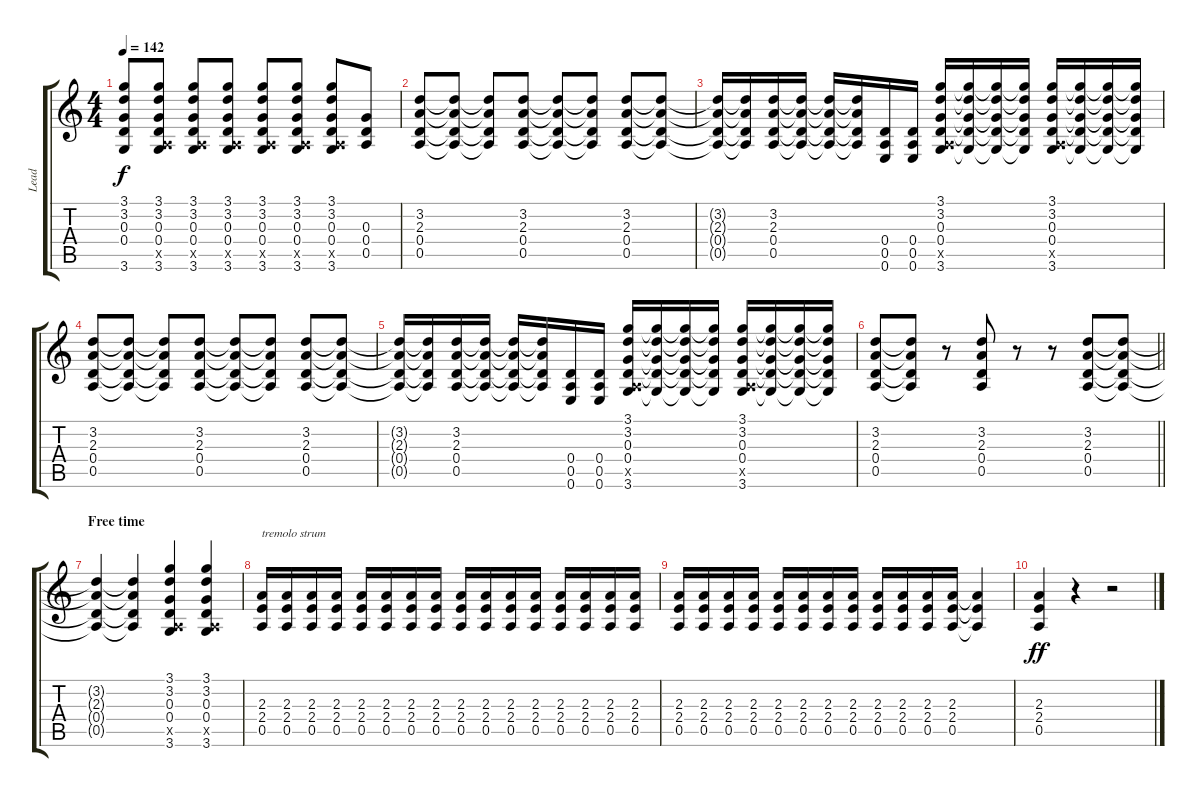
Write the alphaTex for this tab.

\track ("Lead" "Lead") {instrument distortionguitar}
\staff {score tabs}
\tuning (E4 B3 G3 D3 A2 E2) {hide}
\ts (4 4)
\tempo 142
\clef g2
\ks c
(3.1{t} 3.2{t} 0.3{t} 0.4{t} 3.6{t}).8{dy f} (3.1 3.2 0.3 0.4 0.5{x} 3.6).8 (3.1 3.2 0.3 0.4 0.5{x} 3.6).8 (3.1 3.2 0.3 0.4 0.5{x} 3.6).8 (3.1 3.2 0.3 0.4 0.5{x} 3.6).8 (3.1 3.2 0.3 0.4 0.5{x} 3.6).8 (3.1 3.2 0.3 0.4 0.5{x} 3.6).8 (0.3 0.4 0.5).8 |
(3.2 2.3 0.4 0.5).8 (3.2{t} 2.3{t} 0.4{t} 0.5{t}).8 (3.2{t} 2.3{t} 0.4{t} 0.5{t}).8 (3.2 2.3 0.4 0.5).8 (3.2{t} 2.3{t} 0.4{t} 0.5{t}).8 (3.2{t} 2.3{t} 0.4{t} 0.5{t}).8 (3.2 2.3 0.4 0.5).8 (3.2{t} 2.3{t} 0.4{t} 0.5{t}).8 |
(3.2{t} 2.3{t} 0.4{t} 0.5{t}).16 (3.2{t} 2.3{t} 0.4{t} 0.5{t}).16 (3.2 2.3 0.4 0.5).16 (3.2{t} 2.3{t} 0.4{t} 0.5{t}).16 (3.2{t} 2.3{t} 0.4{t} 0.5{t}).16 (3.2{t} 2.3{t} 0.4{t} 0.5{t}).16 (0.4 0.5 0.6).16 (0.4 0.5 0.6).16 (3.1 3.2 0.3 0.4 0.5{x} 3.6).16 (3.1{t} 3.2{t} 0.3{t} 0.4{t} 3.6{t}).16 (3.1{t} 3.2{t} 0.3{t} 0.4{t} 3.6{t}).16 (3.1{t} 3.2{t} 0.3{t} 0.4{t} 3.6{t}).16 (3.1 3.2 0.3 0.4 0.5{x} 3.6).16 (3.1{t} 3.2{t} 0.3{t} 0.4{t} 3.6{t}).16 (3.1{t} 3.2{t} 0.3{t} 0.4{t} 3.6{t}).16 (3.1{t} 3.2{t} 0.3{t} 0.4{t} 3.6{t}).16 |
(3.2 2.3 0.4 0.5).8 (3.2{t} 2.3{t} 0.4{t} 0.5{t}).8 (3.2{t} 2.3{t} 0.4{t} 0.5{t}).8 (3.2 2.3 0.4 0.5).8 (3.2{t} 2.3{t} 0.4{t} 0.5{t}).8 (3.2{t} 2.3{t} 0.4{t} 0.5{t}).8 (3.2 2.3 0.4 0.5).8 (3.2{t} 2.3{t} 0.4{t} 0.5{t}).8 |
(3.2{t} 2.3{t} 0.4{t} 0.5{t}).16 (3.2{t} 2.3{t} 0.4{t} 0.5{t}).16 (3.2 2.3 0.4 0.5).16 (3.2{t} 2.3{t} 0.4{t} 0.5{t}).16 (3.2{t} 2.3{t} 0.4{t} 0.5{t}).16 (3.2{t} 2.3{t} 0.4{t} 0.5{t}).16 (0.4 0.5 0.6).16 (0.4 0.5 0.6).16 (3.1 3.2 0.3 0.4 0.5{x} 3.6).16 (3.1{t} 3.2{t} 0.3{t} 0.4{t} 3.6{t}).16 (3.1{t} 3.2{t} 0.3{t} 0.4{t} 3.6{t}).16 (3.1{t} 3.2{t} 0.3{t} 0.4{t} 3.6{t}).16 (3.1 3.2 0.3 0.4 0.5{x} 3.6).16 (3.1{t} 3.2{t} 0.3{t} 0.4{t} 3.6{t}).16 (3.1{t} 3.2{t} 0.3{t} 0.4{t} 3.6{t}).16 (3.1{t} 3.2{t} 0.3{t} 0.4{t} 3.6{t}).16 |
\barLineRight lightlight
(3.2 2.3 0.4 0.5).8 (3.2{t} 2.3{t} 0.4{t} 0.5{t}).8 r.8 (3.2 2.3 0.4 0.5).8 r.8 r.8 (3.2 2.3 0.4 0.5).8 (3.2{t} 2.3{t} 0.4{t} 0.5{t}).8 |
\section ("" "Free time")
(3.2{t} 2.3{t} 0.4{t} 0.5{t}).4 (3.2{t} 2.3{t} 0.4{t} 0.5{t}).4 (3.1 3.2 0.3 0.4 0.5{x} 3.6).4 (3.1 3.2 0.3 0.4 0.5{x} 3.6).4 |
(2.3 2.4 0.5).16{txt "tremolo strum"} (2.3 2.4 0.5).16 (2.3 2.4 0.5).16 (2.3 2.4 0.5).16 (2.3 2.4 0.5).16 (2.3 2.4 0.5).16 (2.3 2.4 0.5).16 (2.3 2.4 0.5).16 (2.3 2.4 0.5).16 (2.3 2.4 0.5).16 (2.3 2.4 0.5).16 (2.3 2.4 0.5).16 (2.3 2.4 0.5).16 (2.3 2.4 0.5).16 (2.3 2.4 0.5).16 (2.3 2.4 0.5).16 |
(2.3 2.4 0.5).16 (2.3 2.4 0.5).16 (2.3 2.4 0.5).16 (2.3 2.4 0.5).16 (2.3 2.4 0.5).16 (2.3 2.4 0.5).16 (2.3 2.4 0.5).16 (2.3 2.4 0.5).16 (2.3 2.4 0.5).16 (2.3 2.4 0.5).16 (2.3 2.4 0.5).16 (2.3 2.4 0.5).16 (2.3{t} 2.4{t} 0.5{t}).4 |
(2.3 2.4 0.5).4{dy ff} r.4 r.2
